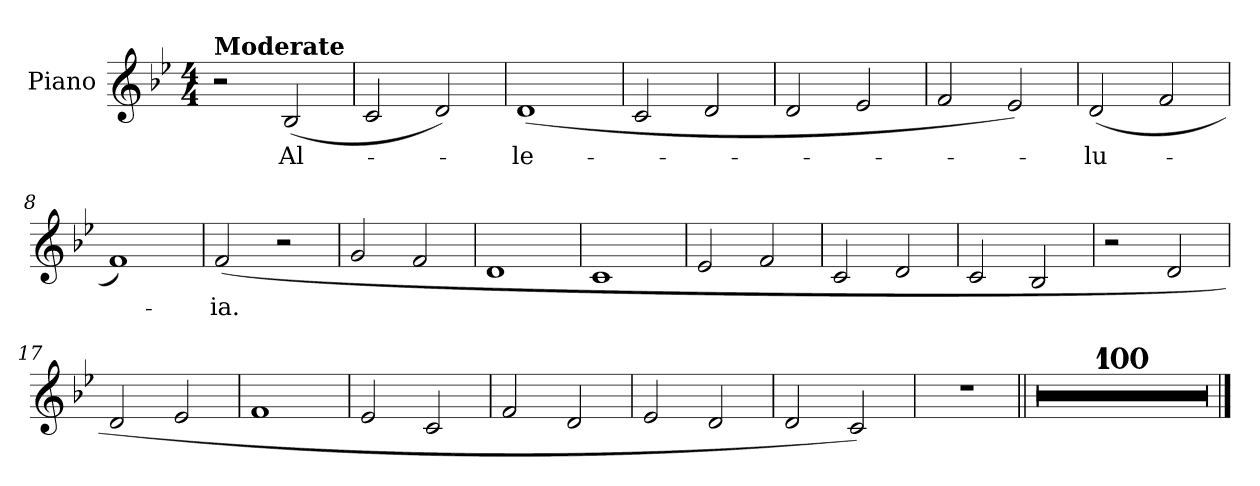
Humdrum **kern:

**kern	**text
*part1	*part1
*staff1	*staff1
*I"Piano	*
*I'Pno.	*
*clefG2	*
*k[b-e-]	*
*M4/4	*
*MM120	*
=1	=1
!LO:TX:a:B:t=Moderate	!
2r	.
(>2B-/	Al-
=2	=2
2c/	.
2d/)	.
=3	=3
(<1d	-le-
=4	=4
2c/	.
2d/	.
=5	=5
2d/	.
2e-/	.
=6	=6
2f/	.
2e-/)	.
=7	=7
(>2d/	-lu-
2f/	.
=8	=8
1f)	.
=9	=9
(>2f/	-ia.
2r	.
=10	=10
2g/	.
2f/	.
!!LO:LB:g=z
=11	=11
1d	.
=12	=12
1c	.
=13	=13
2e-/	.
2f/	.
=14	=14
2c/	.
2d/	.
=15	=15
2c/	.
2B-/	.
=16	=16
2r	.
2d/	.
=17	=17
2d/	.
2e-/	.
=18	=18
1f	.
=19	=19
2e-/	.
2c/	.
=20	=20
2f/	.
2d/	.
=21	=21
2e-/	.
2d/	.
!!LO:LB:g=z
=22	=22
2d/	.
2c/)	.
=23	=23
1r	.
=24||	=24||
1r	.
=25	=25
1r	.
=26	=26
1r	.
=27	=27
1r	.
=28	=28
1r	.
=29	=29
1r	.
=30	=30
1r	.
=31	=31
1r	.
=32	=32
1r	.
=33	=33
1r	.
!!LO:LB:g=z
=34	=34
1r	.
=35	=35
1r	.
=36	=36
1r	.
=37	=37
1r	.
=38	=38
1r	.
=39	=39
1r	.
=40	=40
1r	.
=41	=41
1r	.
=42	=42
1r	.
=43	=43
1r	.
=44	=44
1r	.
=45	=45
1r	.
!!LO:LB:g=z
=46	=46
1r	.
=47	=47
1r	.
=48	=48
1r	.
=49	=49
1r	.
=50	=50
1r	.
=51	=51
1r	.
=52	=52
1r	.
=53	=53
1r	.
=54	=54
1r	.
=55	=55
1r	.
=56	=56
1r	.
=57	=57
1r	.
!!LO:LB:g=z
=58	=58
1r	.
=59	=59
1r	.
=60	=60
1r	.
=61	=61
1r	.
=62	=62
1r	.
=63	=63
1r	.
=64	=64
1r	.
=65	=65
1r	.
=66	=66
1r	.
=67	=67
1r	.
=68	=68
1r	.
=69	=69
1r	.
!!LO:LB:g=z
=70	=70
1r	.
=71	=71
1r	.
=72	=72
1r	.
=73	=73
1r	.
=74	=74
1r	.
=75	=75
1r	.
=76	=76
1r	.
=77	=77
1r	.
=78	=78
1r	.
=79	=79
1r	.
=80	=80
1r	.
=81	=81
1r	.
!!LO:LB:g=z
=82	=82
1r	.
=83	=83
1r	.
=84	=84
1r	.
=85	=85
1r	.
=86	=86
1r	.
=87	=87
1r	.
=88	=88
1r	.
=89	=89
1r	.
=90	=90
1r	.
=91	=91
1r	.
=92	=92
1r	.
=93	=93
1r	.
!!LO:LB:g=z
=94	=94
1r	.
=95	=95
1r	.
=96	=96
1r	.
=97	=97
1r	.
=98	=98
1r	.
=99	=99
1r	.
=100	=100
1r	.
=101	=101
1r	.
=102	=102
1r	.
=103	=103
1r	.
=104	=104
1r	.
=105	=105
1r	.
!!LO:PB:g=z
=106	=106
1r	.
=107	=107
1r	.
=108	=108
1r	.
=109	=109
1r	.
=110	=110
1r	.
=111	=111
1r	.
=112	=112
1r	.
=113	=113
1r	.
=114	=114
1r	.
=115	=115
1r	.
=116	=116
1r	.
=117	=117
1r	.
!!LO:LB:g=z
=118	=118
1r	.
=119	=119
1r	.
=120	=120
1r	.
=121	=121
1r	.
=122	=122
1r	.
=123	=123
1r	.
==	==
*-	*-
